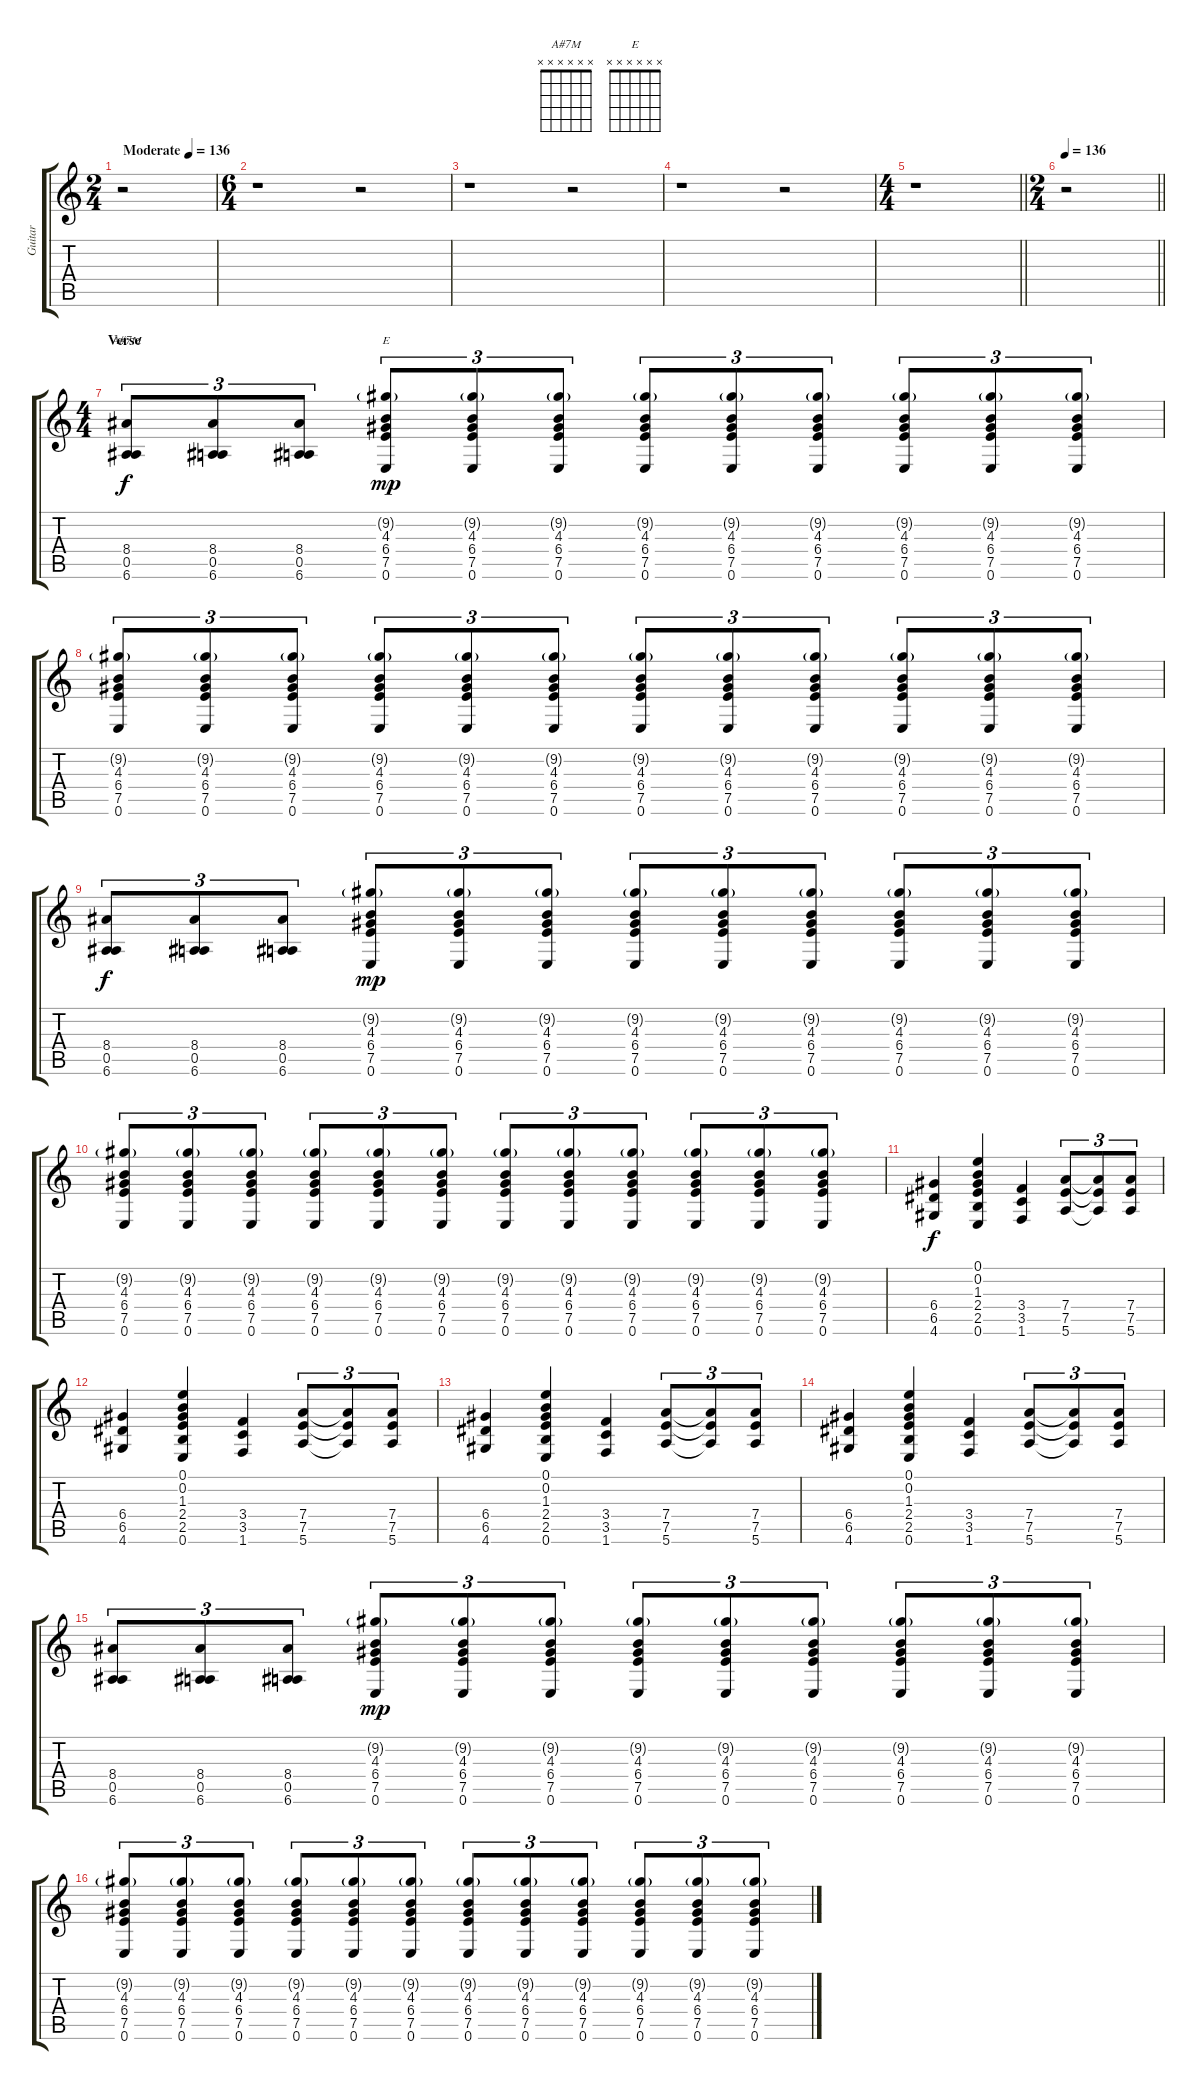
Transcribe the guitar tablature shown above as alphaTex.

\track ("Guitar" "Guitar") {instrument distortionguitar}
\staff {score tabs}
\tuning (E4 B3 G3 D3 A2 E2) {hide}
\chord ("A#7M" x x x x x x)
\chord ("E" x x x x x x)
\ts (2 4)
\tempo (136 "Moderate")
\tempo 68
\tempo (136 "Moderate")
\clef g2
\ks c
r.2{dy f instrument distortionguitar} |
\ts (6 4)
r.1 r.2 |
r.1 r.2 |
r.1 r.2 |
\ts (4 4)
\barLineRight lightlight
r.1 |
\ts (2 4)
\tempo 136
\barLineRight lightlight
r.2 |
\ts (4 4)
\section ("" "Verse")
(8.4 0.5 6.6).8{tu (3 2) ch "A#7M"} (8.4 0.5 6.6).8{tu (3 2)} (8.4 0.5 6.6).8{tu (3 2)} (9.2{g} 4.3 6.4 7.5 0.6).8{tu (3 2) ch "E" dy mp} (9.2{g} 4.3 6.4 7.5 0.6).8{tu (3 2)} (9.2{g} 4.3 6.4 7.5 0.6).8{tu (3 2)} (9.2{g} 4.3 6.4 7.5 0.6).8{tu (3 2)} (9.2{g} 4.3 6.4 7.5 0.6).8{tu (3 2)} (9.2{g} 4.3 6.4 7.5 0.6).8{tu (3 2)} (9.2{g} 4.3 6.4 7.5 0.6).8{tu (3 2)} (9.2{g} 4.3 6.4 7.5 0.6).8{tu (3 2)} (9.2{g} 4.3 6.4 7.5 0.6).8{tu (3 2)} |
(9.2{g} 4.3 6.4 7.5 0.6).8{tu (3 2)} (9.2{g} 4.3 6.4 7.5 0.6).8{tu (3 2)} (9.2{g} 4.3 6.4 7.5 0.6).8{tu (3 2)} (9.2{g} 4.3 6.4 7.5 0.6).8{tu (3 2)} (9.2{g} 4.3 6.4 7.5 0.6).8{tu (3 2)} (9.2{g} 4.3 6.4 7.5 0.6).8{tu (3 2)} (9.2{g} 4.3 6.4 7.5 0.6).8{tu (3 2)} (9.2{g} 4.3 6.4 7.5 0.6).8{tu (3 2)} (9.2{g} 4.3 6.4 7.5 0.6).8{tu (3 2)} (9.2{g} 4.3 6.4 7.5 0.6).8{tu (3 2)} (9.2{g} 4.3 6.4 7.5 0.6).8{tu (3 2)} (9.2{g} 4.3 6.4 7.5 0.6).8{tu (3 2)} |
(8.4 0.5 6.6).8{tu (3 2) dy f} (8.4 0.5 6.6).8{tu (3 2)} (8.4 0.5 6.6).8{tu (3 2)} (9.2{g} 4.3 6.4 7.5 0.6).8{tu (3 2) dy mp} (9.2{g} 4.3 6.4 7.5 0.6).8{tu (3 2)} (9.2{g} 4.3 6.4 7.5 0.6).8{tu (3 2)} (9.2{g} 4.3 6.4 7.5 0.6).8{tu (3 2)} (9.2{g} 4.3 6.4 7.5 0.6).8{tu (3 2)} (9.2{g} 4.3 6.4 7.5 0.6).8{tu (3 2)} (9.2{g} 4.3 6.4 7.5 0.6).8{tu (3 2)} (9.2{g} 4.3 6.4 7.5 0.6).8{tu (3 2)} (9.2{g} 4.3 6.4 7.5 0.6).8{tu (3 2)} |
(9.2{g} 4.3 6.4 7.5 0.6).8{tu (3 2)} (9.2{g} 4.3 6.4 7.5 0.6).8{tu (3 2)} (9.2{g} 4.3 6.4 7.5 0.6).8{tu (3 2)} (9.2{g} 4.3 6.4 7.5 0.6).8{tu (3 2)} (9.2{g} 4.3 6.4 7.5 0.6).8{tu (3 2)} (9.2{g} 4.3 6.4 7.5 0.6).8{tu (3 2)} (9.2{g} 4.3 6.4 7.5 0.6).8{tu (3 2)} (9.2{g} 4.3 6.4 7.5 0.6).8{tu (3 2)} (9.2{g} 4.3 6.4 7.5 0.6).8{tu (3 2)} (9.2{g} 4.3 6.4 7.5 0.6).8{tu (3 2)} (9.2{g} 4.3 6.4 7.5 0.6).8{tu (3 2)} (9.2{g} 4.3 6.4 7.5 0.6).8{tu (3 2)} |
(6.4 6.5 4.6).4{dy f} (0.1 0.2 1.3 2.4 2.5 0.6).4 (3.4 3.5 1.6).4 (7.4 7.5 5.6).8{tu (3 2)} (7.4{t} 7.5{t} 5.6{t}).8{tu (3 2)} (7.4 7.5 5.6).8{tu (3 2)} |
(6.4 6.5 4.6).4 (0.1 0.2 1.3 2.4 2.5 0.6).4 (3.4 3.5 1.6).4 (7.4 7.5 5.6).8{tu (3 2)} (7.4{t} 7.5{t} 5.6{t}).8{tu (3 2)} (7.4 7.5 5.6).8{tu (3 2)} |
(6.4 6.5 4.6).4 (0.1 0.2 1.3 2.4 2.5 0.6).4 (3.4 3.5 1.6).4 (7.4 7.5 5.6).8{tu (3 2)} (7.4{t} 7.5{t} 5.6{t}).8{tu (3 2)} (7.4 7.5 5.6).8{tu (3 2)} |
(6.4 6.5 4.6).4 (0.1 0.2 1.3 2.4 2.5 0.6).4 (3.4 3.5 1.6).4 (7.4 7.5 5.6).8{tu (3 2)} (7.4{t} 7.5{t} 5.6{t}).8{tu (3 2)} (7.4 7.5 5.6).8{tu (3 2)} |
(8.4 0.5 6.6).8{tu (3 2)} (8.4 0.5 6.6).8{tu (3 2)} (8.4 0.5 6.6).8{tu (3 2)} (9.2{g} 4.3 6.4 7.5 0.6).8{tu (3 2) dy mp} (9.2{g} 4.3 6.4 7.5 0.6).8{tu (3 2)} (9.2{g} 4.3 6.4 7.5 0.6).8{tu (3 2)} (9.2{g} 4.3 6.4 7.5 0.6).8{tu (3 2)} (9.2{g} 4.3 6.4 7.5 0.6).8{tu (3 2)} (9.2{g} 4.3 6.4 7.5 0.6).8{tu (3 2)} (9.2{g} 4.3 6.4 7.5 0.6).8{tu (3 2)} (9.2{g} 4.3 6.4 7.5 0.6).8{tu (3 2)} (9.2{g} 4.3 6.4 7.5 0.6).8{tu (3 2)} |
(9.2{g} 4.3 6.4 7.5 0.6).8{tu (3 2)} (9.2{g} 4.3 6.4 7.5 0.6).8{tu (3 2)} (9.2{g} 4.3 6.4 7.5 0.6).8{tu (3 2)} (9.2{g} 4.3 6.4 7.5 0.6).8{tu (3 2)} (9.2{g} 4.3 6.4 7.5 0.6).8{tu (3 2)} (9.2{g} 4.3 6.4 7.5 0.6).8{tu (3 2)} (9.2{g} 4.3 6.4 7.5 0.6).8{tu (3 2)} (9.2{g} 4.3 6.4 7.5 0.6).8{tu (3 2)} (9.2{g} 4.3 6.4 7.5 0.6).8{tu (3 2)} (9.2{g} 4.3 6.4 7.5 0.6).8{tu (3 2)} (9.2{g} 4.3 6.4 7.5 0.6).8{tu (3 2)} (9.2{g} 4.3 6.4 7.5 0.6).8{tu (3 2)}
